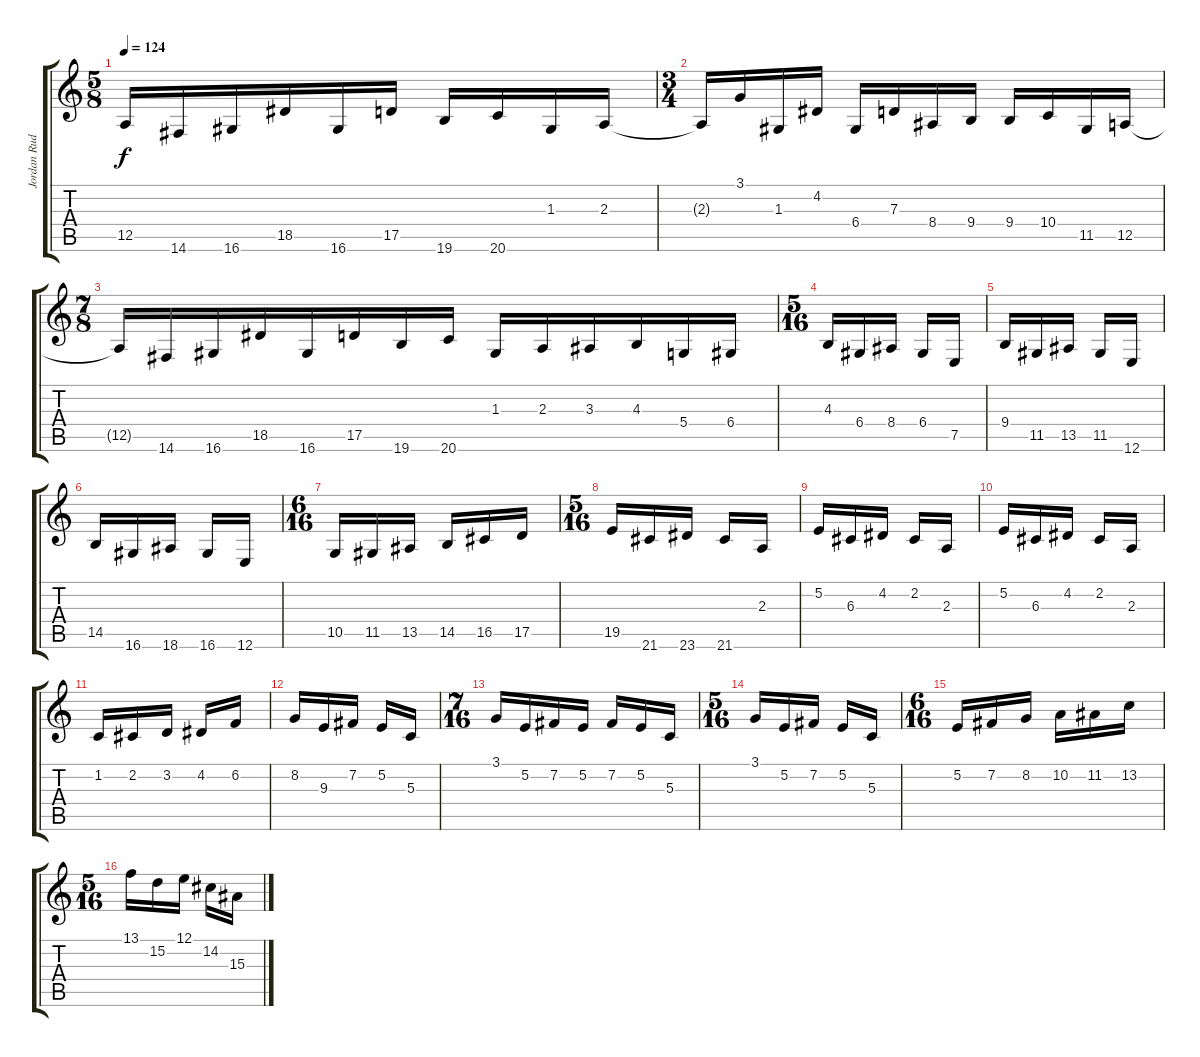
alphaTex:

\track ("Jordan Rudess - Keyboard" "Jordan Rud") {instrument stringensemble1}
\staff {score tabs}
\tuning (E4 B3 G3 D3 A2 E2) {hide}
\ts (5 8)
\tempo 124
\clef g2
\ks c
12.5{t}.16{dy f} 14.6.16 16.6.16 18.5.16 16.6.16 17.5.16 19.6.16 20.6.16 1.3.16 2.3.16 |
\ts (3 4)
2.3{t}.16 3.1.16 1.3.16 4.2.16 6.4.16 7.3.16 8.4.16 9.4.16 9.4.16 10.4.16 11.5.16 12.5.16 |
\ts (7 8)
12.5{t}.16 14.6.16 16.6.16 18.5.16 16.6.16 17.5.16 19.6.16 20.6.16 1.3.16 2.3.16 3.3.16 4.3.16 5.4.16 6.4.16 |
\ts (5 16)
4.3.16 6.4.16 8.4.16 6.4.16 7.5.16 |
9.4.16 11.5.16 13.5.16 11.5.16 12.6.16 |
14.5.16 16.6.16 18.6.16 16.6.16 12.6.16 |
\ts (6 16)
10.5.16 11.5.16 13.5.16 14.5.16 16.5.16 17.5.16 |
\ts (5 16)
19.5.16 21.6.16 23.6.16 21.6.16 2.3.16 |
5.2.16 6.3.16 4.2.16 2.2.16 2.3.16 |
5.2.16 6.3.16 4.2.16 2.2.16 2.3.16 |
1.2.16 2.2.16 3.2.16 4.2.16 6.2.16 |
8.2.16 9.3.16 7.2.16 5.2.16 5.3.16 |
\ts (7 16)
3.1.16 5.2.16 7.2.16 5.2.16 7.2.16 5.2.16 5.3.16 |
\ts (5 16)
3.1.16 5.2.16 7.2.16 5.2.16 5.3.16 |
\ts (6 16)
5.2.16 7.2.16 8.2.16 10.2.16 11.2.16 13.2.16 |
\ts (5 16)
13.1.16 15.2.16 12.1.16 14.2.16 15.3.16
